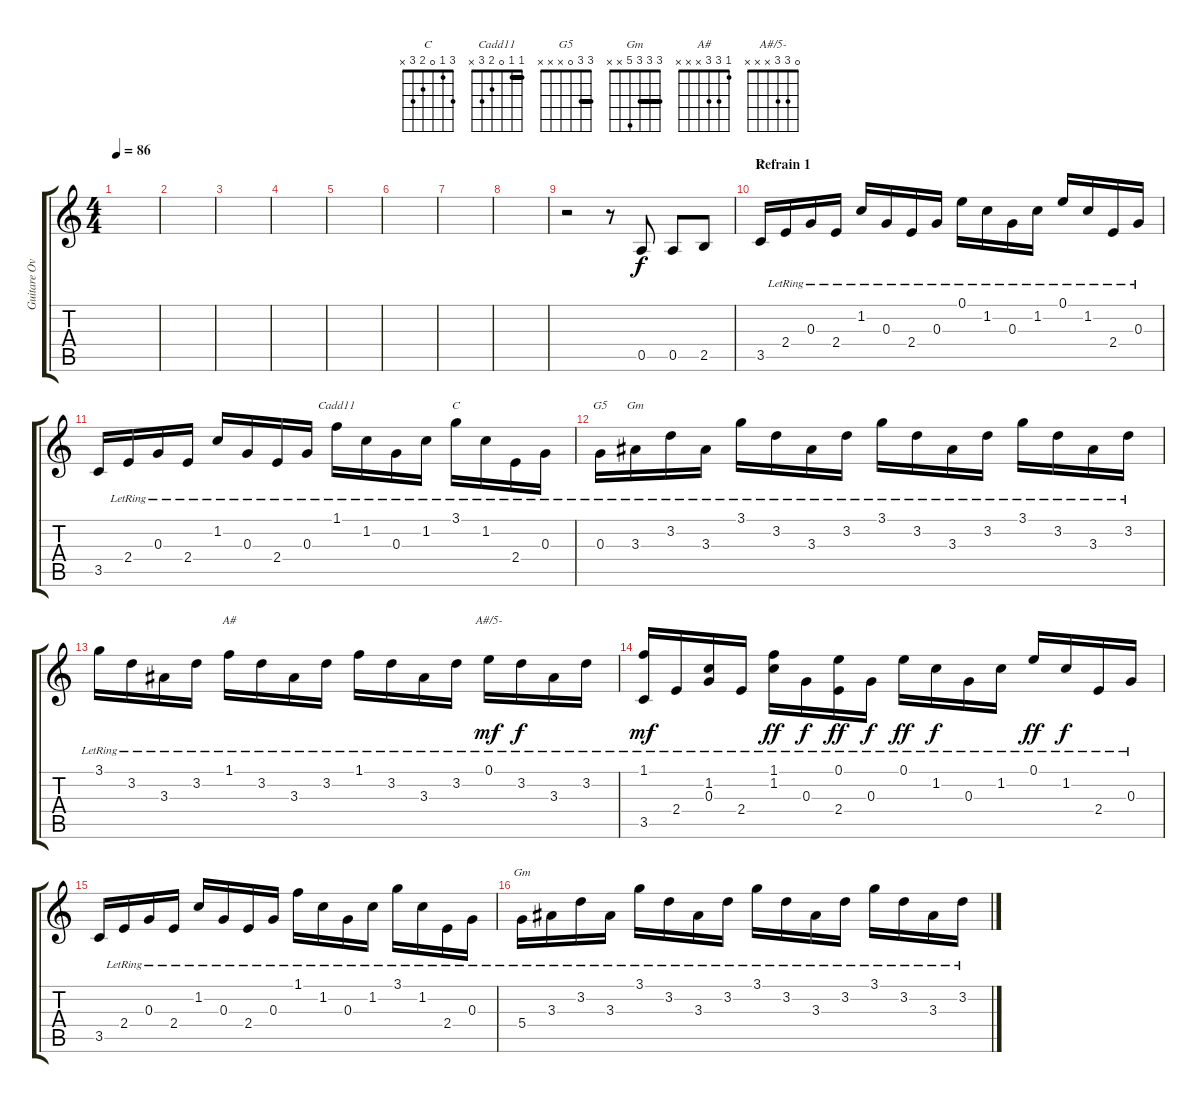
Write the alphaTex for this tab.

\track ("Guitare Over. [Matthew Bellamy]" "Guitare Ov") {instrument overdrivenguitar}
\staff {score tabs}
\tuning (E4 B3 G3 D3 A2 E2) {hide}
\chord ("C" 0 1 0 2 3 x)
\chord ("Cadd11" 1 1 0 2 3 x) {barre 1}
\chord ("C" 3 1 0 2 3 x)
\chord ("G5" 3 3 0 x x x) {barre 3}
\chord ("Gm" 3 3 3 x x x) {barre 3}
\chord ("A#" 1 3 3 x x x)
\chord ("A#/5-" 0 3 3 x x x)
\chord ("Gm" 3 3 3 5 x x) {barre 3}
\ts (4 4)
\tempo 86
\clef g2
\ks c
|
|
|
|
|
|
|
|
r.2 r.8 0.5.8 0.5.8 2.5.8 |
\section ("" "Refrain 1")
3.5.16{ch "C"} 2.4{lr}.16 0.3{lr}.16 2.4{lr}.16 1.2{lr}.16 0.3{lr}.16 2.4{lr}.16 0.3{lr}.16 0.1{lr}.16 1.2{lr}.16 0.3{lr}.16 1.2{lr}.16 0.1{lr}.16 1.2{lr}.16 2.4{lr}.16 0.3{lr}.16 |
3.5.16 2.4{lr}.16 0.3{lr}.16 2.4{lr}.16 1.2{lr}.16 0.3{lr}.16 2.4{lr}.16 0.3{lr}.16 1.1{lr}.16{ch "Cadd11"} 1.2{lr}.16 0.3{lr}.16 1.2{lr}.16 3.1{lr}.16{ch "C"} 1.2{lr}.16 2.4{lr}.16 0.3{lr}.16 |
0.3{lr}.16{ch "G5"} 3.3{lr}.16{ch "Gm"} 3.2{lr}.16 3.3{lr}.16 3.1{lr}.16 3.2{lr}.16 3.3{lr}.16 3.2{lr}.16 3.1{lr}.16 3.2{lr}.16 3.3{lr}.16 3.2{lr}.16 3.1{lr}.16 3.2{lr}.16 3.3{lr}.16 3.2{lr}.16 |
3.1{lr}.16 3.2{lr}.16 3.3{lr}.16 3.2{lr}.16 1.1{lr}.16{ch "A#"} 3.2{lr}.16 3.3{lr}.16 3.2{lr}.16 1.1{lr}.16 3.2{lr}.16 3.3{lr}.16 3.2{lr}.16 0.1{lr}.16{ch "A#/5-" dy mf} 3.2{lr}.16{dy f} 3.3{lr}.16 3.2{lr}.16 |
(1.1{lr} 3.5).16{dy mf} 2.4{lr}.16 (1.2{lr} 0.3{lr}).16 2.4{lr}.16 (1.1{lr} 1.2).16{dy ff} 0.3{lr}.16{dy f} (0.1{lr} 2.4{lr}).16{dy ff} 0.3{lr}.16{dy f} 0.1{lr}.16{dy ff} 1.2{lr}.16{dy f} 0.3{lr}.16 1.2{lr}.16 0.1{lr}.16{dy ff} 1.2{lr}.16{dy f} 2.4{lr}.16 0.3{lr}.16 |
3.5.16 2.4{lr}.16 0.3{lr}.16 2.4{lr}.16 1.2{lr}.16 0.3{lr}.16 2.4{lr}.16 0.3{lr}.16 1.1{lr}.16 1.2{lr}.16 0.3{lr}.16 1.2{lr}.16 3.1{lr}.16 1.2{lr}.16 2.4{lr}.16 0.3{lr}.16 |
5.4{lr}.16{ch "Gm"} 3.3{lr}.16 3.2{lr}.16 3.3{lr}.16 3.1{lr}.16 3.2{lr}.16 3.3{lr}.16 3.2{lr}.16 3.1{lr}.16 3.2{lr}.16 3.3{lr}.16 3.2{lr}.16 3.1{lr}.16 3.2{lr}.16 3.3{lr}.16 3.2{lr}.16
